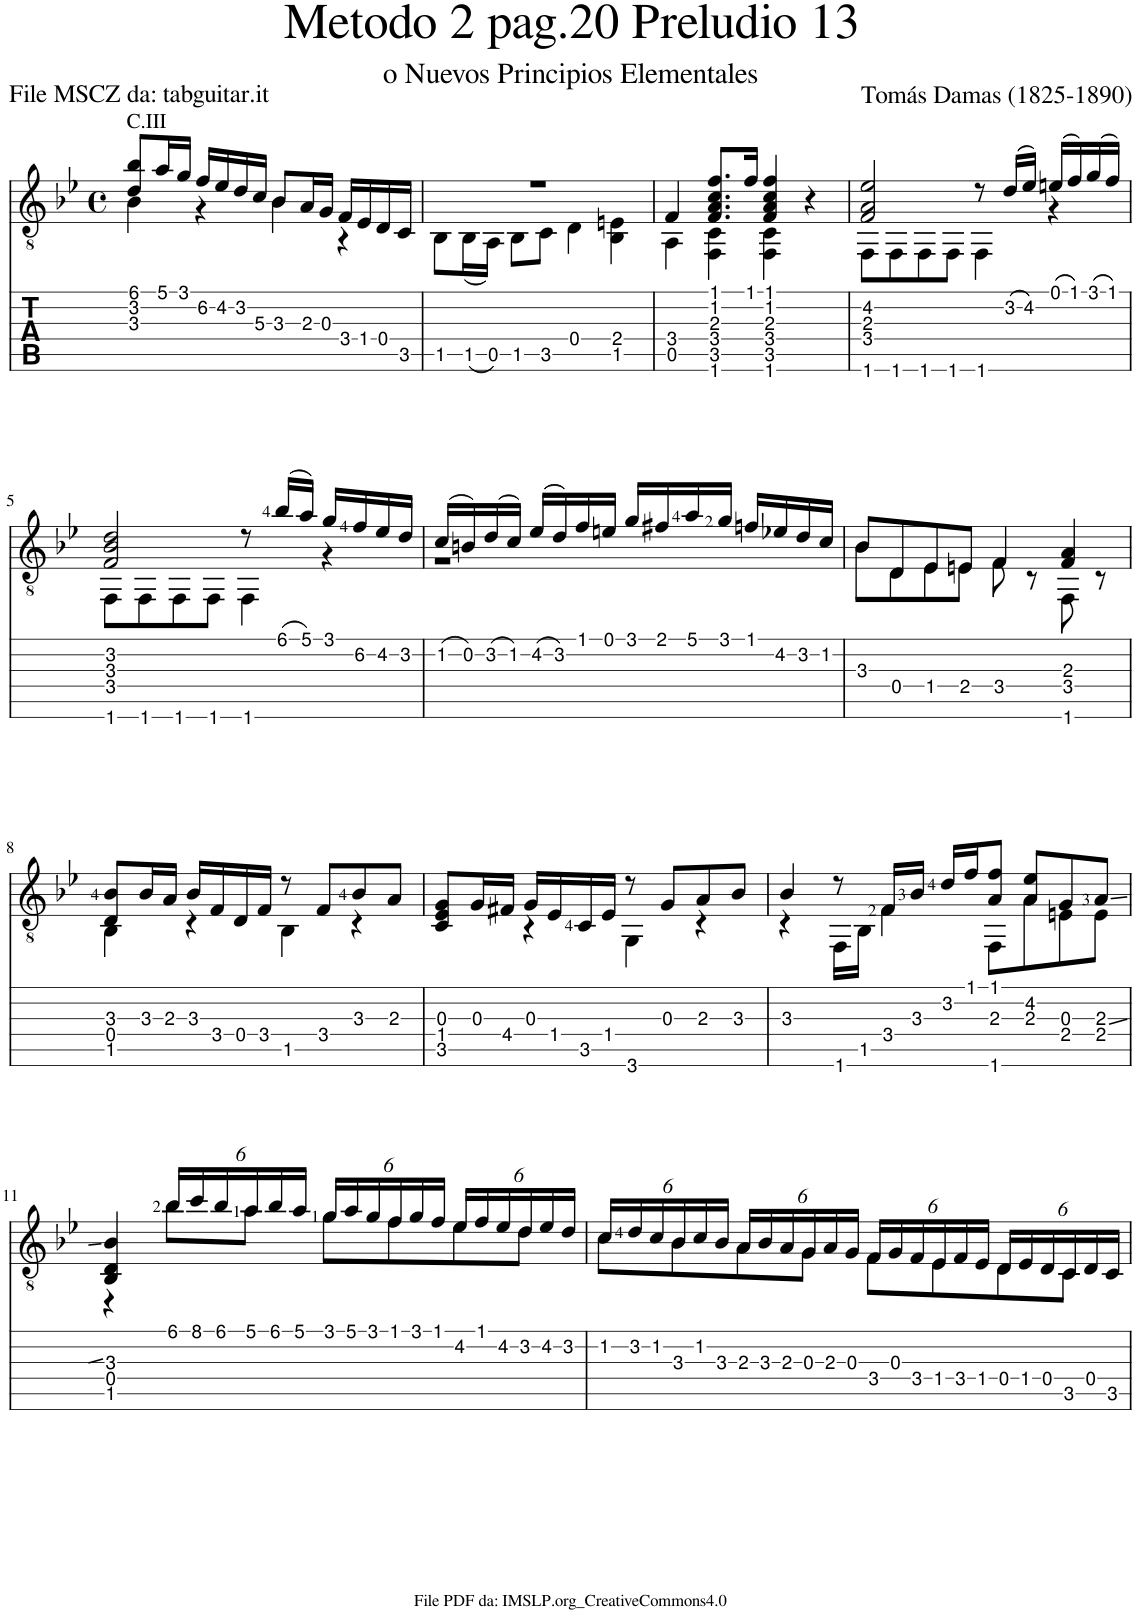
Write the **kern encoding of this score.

**kern	**kern
*part1	*part1
*staff2	*staff1
*I"Guitar	*
*I'Guit.	*
*stria6	*
*	*clefGv2
*k[b-e-]	*k[b-e-]
*M4/4	*M4/4
*met(c)	*met(c)
=1	=1
*^	*^
!	!	!LO:TX:a:t=C.III	!
8d\ 8b-\L	4B-	8d/ 8b-/L	4B-\
16aL	.	16a/L	.
16gJJ	.	16g/JJ	.
16fLL	4r	16f/LL	4r
16e-J	.	16e-/	.
16dL	.	16d/	.
16cJJ	.	16c/JJ	.
8B-L	4B-	8B-/L	4B-\
16AL	.	16A/L	.
16GJJ	.	16G/JJ	.
16FLL	4r	16F/LL	4r
16E-J	.	16E-/	.
16DL	.	16D/	.
16CJJ	.	16C/JJ	.
=2	=2	=2	=2
1r	8BB-L	1r	8BB-\L
.	16BB-L	.	(16BB-\L
.	16AAJJ	.	16AA\JJ)
.	8BB-L	.	8BB-\L
.	8CJ	.	8C\J
.	4D	.	4D\
.	4BB- 4E	.	4BB-\ 4En\
=3	=3	=3	=3
4F	4AA	4F/	4AA\
8.F\ 8.A\ 8.c\ 8.f\L	4FF 4C	8.F/ 8.A/ 8.c/ 8.f/L	4FF\ 4C\
16fJk	.	16f/Jk	.
4F 4A 4c 4f	4FF 4C	4F/ 4A/ 4c/ 4f/	4FF\ 4C\
4r	4ryy	4r	4ryy
=4	=4	=4	=4
2F 2A 2e-	8FFL	2F/ 2A/ 2e-/	8FF\L
.	8FFJ	.	8FF\
.	8FFL	.	8FF\
.	8FFJ	.	8FF\J
8r	4FF	8r	4FF\
16dLL	.	(16d/LL	.
16e-JJ	.	16e-/JJ)	.
16eLL	4r	(16en/LL	4r
16fJ	.	16f/)	.
16gL	.	(16g/	.
16fJJ	.	16f/JJ)	.
!!LO:LB:g=z	!!
=5	=5	=5	=5
2F 2B- 2d	8FFL	2F/ 2B-/ 2d/	8FF\L
.	8FFJ	.	8FF\
.	8FFL	.	8FF\
.	8FFJ	.	8FF\J
8r	4FF	8r	4FF\
16b-LL	.	(16b-/LL	.
16aJJ	.	16a/JJ)	.
16gLL	4r	16g/LL	4r
16fJ	.	16f/	.
16e-L	.	16e-/	.
16dJJ	.	16d/JJ	.
=6	=6	=6	=6
16cLL	1r	(16c/LL	1r
16BJ	.	16Bn/)	.
16dL	.	(16d/	.
16cJJ	.	16c/JJ)	.
16e-LL	.	(16e-/LL	.
16dJ	.	16d/)	.
16fL	.	16f/	.
16eJJ	.	16en/JJ	.
16gLL	.	16g/LL	.
16f#J	.	16f#X/	.
16aL	.	16a/	.
16gJJ	.	16g/JJ	.
16fLL	.	16fn/LL	.
16e-J	.	16e-X/	.
16dL	.	16d/	.
16cJJ	.	16c/JJ	.
=7	=7	=7	=7
8B-L	8B-L	8B-/L	8B-\L
8DJ	8DJ	8D/	8D\
8E-L	8E-L	8E-/	8E-\
8EJ	8EJ	8En/J	8E\J
4F	8F	4F/	8F\
.	8r	.	8r
4F 4A	8FF	4F/ 4A/	8FF\
.	8r	.	8r
!!LO:LB:g=z	!!
=8	=8	=8	=8
8D\ 8B-\L	4BB-	8D/ 8B-/L	4BB-\
16B-L	.	16B-/L	.
16AJJ	.	16A/JJ	.
16B-LL	4r	16B-/LL	4r
16FJ	.	16F/	.
16DL	.	16D/	.
16FJJ	.	16F/JJ	.
8r	4BB-	8r	4BB-\
8F	.	8F/L	.
8B-L	4r	8B-/	4r
8AJ	.	8A/J	.
=9	=9	=9	=9
8C\ 8E-\ 8G\L	4ryy	8C/ 8E-/ 8G/L	4ryy
16GL	.	16G/L	.
16F#JJ	.	16F#X/JJ	.
16GLL	4r	16G/LL	4r
16E-J	.	16E-/	.
16CL	.	16C/	.
16E-JJ	.	16E-/JJ	.
8r	4GG	8r	4GG\
8G	.	8G/L	.
8AL	4r	8A/	4r
8B-J	.	8B-/J	.
=10	=10	=10	=10
4B-	4r	4B-/	4r
8r	16FF	8r	16FF\LL
.	16BB-	.	16BB-\JJ
16F	4F	16F/LL	4F\
16B-	.	16B-/JJ	.
16d	.	16d/LL	.
16f	.	16f/J	.
8A 8f	8FF	8A/ 8f/J	8FF\L
8A 8e-	8A	8A/ 8e-/L	8A\
8G	8E	8G/	8En\
8A	8E	8A/J	8E\J
!!LO:LB:g=z	!!
=11	=11	=11	=11
4BB- 4D 4B-	4r	4BB-/ 4D/ 4B-/	4r
*Xbrackettup	*	*Xbrackettup	*
24b-LL	8b-L	24b-/LL	8b-\L
24cc	.	24cc/	.
24b-J	.	24b-/	.
24aL	8aJ	24a/	8a\J
24b-	.	24b-/	.
24aJJ	.	24a/JJ	.
24gLL	8gL	24g/LL	8g\L
24a	.	24a/	.
24gJ	.	24g/	.
24fL	8fJ	24f/	8f\
24g	.	24g/	.
24fJJ	.	24f/JJ	.
24e-LL	8e-L	24e-/LL	8e-\
24f	.	24f/	.
24e-J	.	24e-/	.
24dL	8dJ	24d/	8d\J
24e-	.	24e-/	.
24dJJ	.	24d/JJ	.
=12	=12	=12	=12
24cLL	8cL	24c/LL	8c\L
24d	.	24d/	.
24cJ	.	24c/	.
24B-L	8B-J	24B-/	8B-\
24c	.	24c/	.
24B-JJ	.	24B-/JJ	.
24ALL	8AL	24A/LL	8A\
24B-	.	24B-/	.
24AJ	.	24A/	.
24GL	8GJ	24G/	8G\J
24A	.	24A/	.
24GJJ	.	24G/JJ	.
24FLL	8FL	24F/LL	8F\L
24G	.	24G/	.
24FJ	.	24F/	.
24E-L	8E-J	24E-/	8E-\
24F	.	24F/	.
24E-JJ	.	24E-/JJ	.
24DLL	8DL	24D/LL	8D\
24E-	.	24E-/	.
24DJ	.	24D/	.
24CL	8CJ	24C/	8C\J
24D	.	24D/	.
24CJJ	.	24C/JJ	.
*v	*v	*	*
*	*v	*v
=	=
*-	*-
